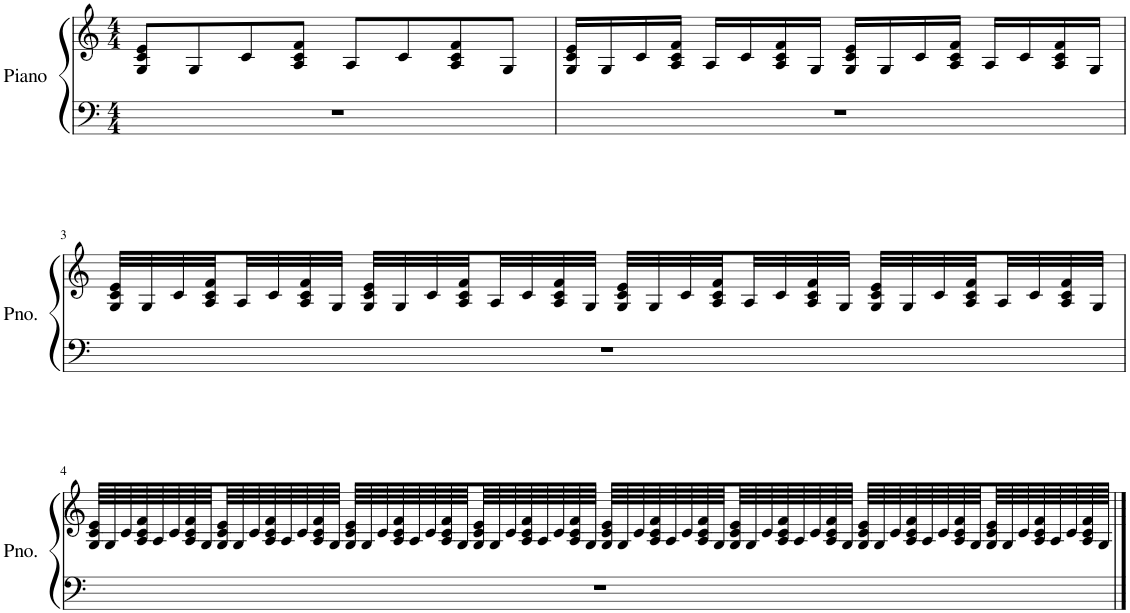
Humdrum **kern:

**kern	**kern
*part1	*part1
*staff2	*staff1
*I"Piano	*
*I'Pno.	*
*clefF4	*clefG2
*k[]	*k[]
*M4/4	*M4/4
=1	=1
1r	8G/ 8c/ 8e/L
.	8G/
.	8c/
.	8A/ 8c/ 8f/J
.	8A/L
.	8c/
.	8A/ 8c/ 8f/
.	8G/J
=2	=2
1r	16G/ 16c/ 16e/LL
.	16G/
.	16c/
.	16A/ 16c/ 16f/JJ
.	16A/LL
.	16c/
.	16A/ 16c/ 16f/
.	16G/JJ
.	16G/ 16c/ 16e/LL
.	16G/
.	16c/
.	16A/ 16c/ 16f/JJ
.	16A/LL
.	16c/
.	16A/ 16c/ 16f/
.	16G/JJ
!!LO:LB:g=z
=3	=3
1r	32G/ 32c/ 32e/LLL
.	32G/
.	32c/
.	32A/ 32c/ 32f/
.	32A/
.	32c/
.	32A/ 32c/ 32f/
.	32G/JJJ
.	32G/ 32c/ 32e/LLL
.	32G/
.	32c/
.	32A/ 32c/ 32f/
.	32A/
.	32c/
.	32A/ 32c/ 32f/
.	32G/JJJ
.	32G/ 32c/ 32e/LLL
.	32G/
.	32c/
.	32A/ 32c/ 32f/
.	32A/
.	32c/
.	32A/ 32c/ 32f/
.	32G/JJJ
.	32G/ 32c/ 32e/LLL
.	32G/
.	32c/
.	32A/ 32c/ 32f/
.	32A/
.	32c/
.	32A/ 32c/ 32f/
.	32G/JJJ
!!LO:LB:g=z
=4	=4
1r	64G/ 64c/ 64e/LLLL
.	64G/
.	64c/
.	64A/ 64c/ 64f/
.	64A/
.	64c/
.	64A/ 64c/ 64f/
.	64G/
.	64G/ 64c/ 64e/
.	64G/
.	64c/
.	64A/ 64c/ 64f/
.	64A/
.	64c/
.	64A/ 64c/ 64f/
.	64G/JJJJ
.	64G/ 64c/ 64e/LLLL
.	64G/
.	64c/
.	64A/ 64c/ 64f/
.	64A/
.	64c/
.	64A/ 64c/ 64f/
.	64G/
.	64G/ 64c/ 64e/
.	64G/
.	64c/
.	64A/ 64c/ 64f/
.	64A/
.	64c/
.	64A/ 64c/ 64f/
.	64G/JJJJ
.	64G/ 64c/ 64e/LLLL
.	64G/
.	64c/
.	64A/ 64c/ 64f/
.	64A/
.	64c/
.	64A/ 64c/ 64f/
.	64G/
.	64G/ 64c/ 64e/
.	64G/
.	64c/
.	64A/ 64c/ 64f/
.	64A/
.	64c/
.	64A/ 64c/ 64f/
.	64G/JJJJ
.	64G/ 64c/ 64e/LLLL
.	64G/
.	64c/
.	64A/ 64c/ 64f/
.	64A/
.	64c/
.	64A/ 64c/ 64f/
.	64G/
.	64G/ 64c/ 64e/
.	64G/
.	64c/
.	64A/ 64c/ 64f/
.	64A/
.	64c/
.	64A/ 64c/ 64f/
.	64G/JJJJ
==	==
*-	*-
